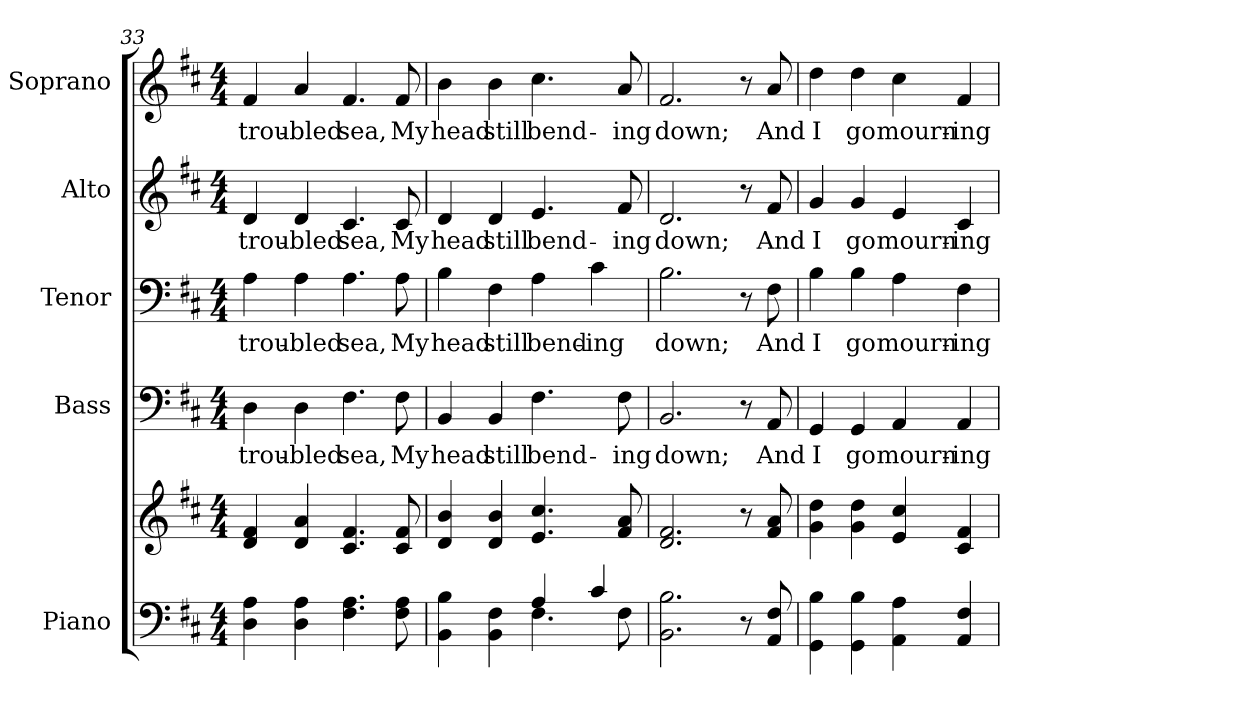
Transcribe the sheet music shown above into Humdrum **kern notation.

**kern	**kern	**kern	**text	**kern	**text	**kern	**text	**kern	**text
*part5	*part5	*part4	*part4	*part3	*part3	*part2	*part2	*part1	*part1
*staff6	*staff5	*staff4	*staff4	*staff3	*staff3	*staff2	*staff2	*staff1	*staff1
*I"Piano	*	*I"Bass	*	*I"Tenor	*	*I"Alto	*	*I"Soprano	*
*I'Pno.	*	*I'B.	*	*I'T.	*	*I'A.	*	*I'S.	*
*clefF4	*clefG2	*clefF4	*	*clefF4	*	*clefG2	*	*clefG2	*
*k[f#c#]	*k[f#c#]	*k[f#c#]	*	*k[f#c#]	*	*k[f#c#]	*	*k[f#c#]	*
*D:	*D:	*D:	*	*D:	*	*D:	*	*D:	*
*M4/4	*M4/4	*M4/4	*	*M4/4	*	*M4/4	*	*M4/4	*
=33	=33	=33	=33	=33	=33	=33	=33	=33	=33
!	!	!	!LO:LY:b:color=#000000	!	!	!	!	!	!
!	!	!	!	!	!LO:LY:b:color=#000000	!	!	!	!
!	!	!	!	!	!	!	!LO:LY:b:color=#000000	!	!
!	!	!	!	!	!	!	!	!	!LO:LY:b:color=#000000
4Di\ 4Ai	4di/ 4f#i	4Di\	trou-	4Ai\	trou-	4di/	trou-	4f#i/	trou-
!	!	!	!LO:LY:b:color=#000000	!	!	!	!	!	!
!	!	!	!	!	!LO:LY:b:color=#000000	!	!	!	!
!	!	!	!	!	!	!	!LO:LY:b:color=#000000	!	!
!	!	!	!	!	!	!	!	!	!LO:LY:b:color=#000000
4Di\ 4Ai	4di/ 4ai	4Di\	-bled	4Ai\	-bled	4di/	-bled	4ai/	-bled
!	!	!	!LO:LY:b:color=#000000	!	!	!	!	!	!
!	!	!	!	!	!LO:LY:b:color=#000000	!	!	!	!
!	!	!	!	!	!	!	!LO:LY:b:color=#000000	!	!
!	!	!	!	!	!	!	!	!	!LO:LY:b:color=#000000
4.F#i\ 4.Ai	4.c#i/ 4.f#i	4.F#i\	sea,	4.Ai\	sea,	4.c#i/	sea,	4.f#i/	sea,
!	!	!	!LO:LY:b:color=#000000	!	!	!	!	!	!
!	!	!	!	!	!LO:LY:b:color=#000000	!	!	!	!
!	!	!	!	!	!	!	!LO:LY:b:color=#000000	!	!
!	!	!	!	!	!	!	!	!	!LO:LY:b:color=#000000
8F#i\ 8Ai	8c#i/ 8f#i	8F#i\	My	8Ai\	My	8c#i/	My	8f#i/	My
!!LO:PB:g=z
=34	=34	=34	=34	=34	=34	=34	=34	=34	=34
*^	*	*	*	*	*	*	*	*	*
!	!	!	!	!LO:LY:b:color=#000000	!	!	!	!	!	!
!	!	!	!	!	!	!LO:LY:b:color=#000000	!	!	!	!
!	!	!	!	!	!	!	!	!LO:LY:b:color=#000000	!	!
!	!	!	!	!	!	!	!	!	!	!LO:LY:b:color=#000000
4BBi\ 4Bi	2ryy	4di/ 4bi	4BBi/	head	4Bi\	head	4di/	head	4bi\	head
!	!	!	!	!LO:LY:b:color=#000000	!	!	!	!	!	!
!	!	!	!	!	!	!LO:LY:b:color=#000000	!	!	!	!
!	!	!	!	!	!	!	!	!LO:LY:b:color=#000000	!	!
!	!	!	!	!	!	!	!	!	!	!LO:LY:b:color=#000000
4BBi\ 4F#i	.	4di/ 4bi	4BBi/	still	4F#i\	still	4di/	still	4bi\	still
!	!	!	!	!LO:LY:b:color=#000000	!	!	!	!	!	!
!	!	!	!	!	!	!LO:LY:b:color=#000000	!	!	!	!
!	!	!	!	!	!	!	!	!LO:LY:b:color=#000000	!	!
!	!	!	!	!	!	!	!	!	!	!LO:LY:b:color=#000000
4Ai/	4.F#i\	4.ei/ 4.cc#i	4.F#i\	bend-	4Ai\	bend-	4.ei/	bend-	4.cc#i\	bend-
!	!	!	!	!	!	!LO:LY:b:color=#000000	!	!	!	!
4c#i/	.	.	.	.	4c#i\	-ing	.	.	.	.
!	!	!	!	!LO:LY:b:color=#000000	!	!	!	!	!	!
!	!	!	!	!	!	!	!	!LO:LY:b:color=#000000	!	!
!	!	!	!	!	!	!	!	!	!	!LO:LY:b:color=#000000
.	8F#i\	8f#i/ 8ai	8F#i\	-ing	.	.	8f#i/	-ing	8ai/	-ing
*v	*v	*	*	*	*	*	*	*	*	*
=35	=35	=35	=35	=35	=35	=35	=35	=35	=35
*^	*	*	*	*	*	*	*	*	*
!	!	!	!	!LO:LY:b:color=#000000	!	!	!	!	!	!
*v	*v	*	*	*	*	*	*	*	*	*
*^	*	*	*	*	*	*	*	*	*
!	!	!	!	!	!	!LO:LY:b:color=#000000	!	!	!	!
*v	*v	*	*	*	*	*	*	*	*	*
*^	*	*	*	*	*	*	*	*	*
!	!	!	!	!	!	!	!	!LO:LY:b:color=#000000	!	!
*v	*v	*	*	*	*	*	*	*	*	*
*^	*	*	*	*	*	*	*	*	*
!	!	!	!	!	!	!	!	!	!	!LO:LY:b:color=#000000
*v	*v	*	*	*	*	*	*	*	*	*
2.BBi\ 2.Bi	2.di/ 2.f#i	2.BBi/	down;	2.Bi\	down;	2.di/	down;	2.f#i/	down;
8r	8r	8r	.	8r	.	8r	.	8r	.
!	!	!	!LO:LY:b:color=#000000	!	!	!	!	!	!
!	!	!	!	!	!LO:LY:b:color=#000000	!	!	!	!
!	!	!	!	!	!	!	!LO:LY:b:color=#000000	!	!
!	!	!	!	!	!	!	!	!	!LO:LY:b:color=#000000
8AAi/ 8F#i	8f#i/ 8ai	8AAi/	And	8F#i\	And	8f#i/	And	8ai/	And
=36	=36	=36	=36	=36	=36	=36	=36	=36	=36
!	!	!	!LO:LY:b:color=#000000	!	!	!	!	!	!
!	!	!	!	!	!LO:LY:b:color=#000000	!	!	!	!
!	!	!	!	!	!	!	!LO:LY:b:color=#000000	!	!
!	!	!	!	!	!	!	!	!	!LO:LY:b:color=#000000
4GGi\ 4Bi	4gi\ 4ddi	4GGi/	I	4Bi\	I	4gi/	I	4ddi\	I
!	!	!	!LO:LY:b:color=#000000	!	!	!	!	!	!
!	!	!	!	!	!LO:LY:b:color=#000000	!	!	!	!
!	!	!	!	!	!	!	!LO:LY:b:color=#000000	!	!
!	!	!	!	!	!	!	!	!	!LO:LY:b:color=#000000
4GGi\ 4Bi	4gi\ 4ddi	4GGi/	go	4Bi\	go	4gi/	go	4ddi\	go
!	!	!	!LO:LY:b:color=#000000	!	!	!	!	!	!
!	!	!	!	!	!LO:LY:b:color=#000000	!	!	!	!
!	!	!	!	!	!	!	!LO:LY:b:color=#000000	!	!
!	!	!	!	!	!	!	!	!	!LO:LY:b:color=#000000
4AAi\ 4Ai	4ei/ 4cc#i	4AAi/	mourn-	4Ai\	mourn-	4ei/	mourn-	4cc#i\	mourn-
!	!	!	!LO:LY:b:color=#000000	!	!	!	!	!	!
!	!	!	!	!	!LO:LY:b:color=#000000	!	!	!	!
!	!	!	!	!	!	!	!LO:LY:b:color=#000000	!	!
!	!	!	!	!	!	!	!	!	!LO:LY:b:color=#000000
4AAi/ 4F#i	4c#i/ 4f#i	4AAi/	-ing	4F#i\	-ing	4c#i/	-ing	4f#i/	-ing
=	=	=	=	=	=	=	=	=	=
*-	*-	*-	*-	*-	*-	*-	*-	*-	*-
